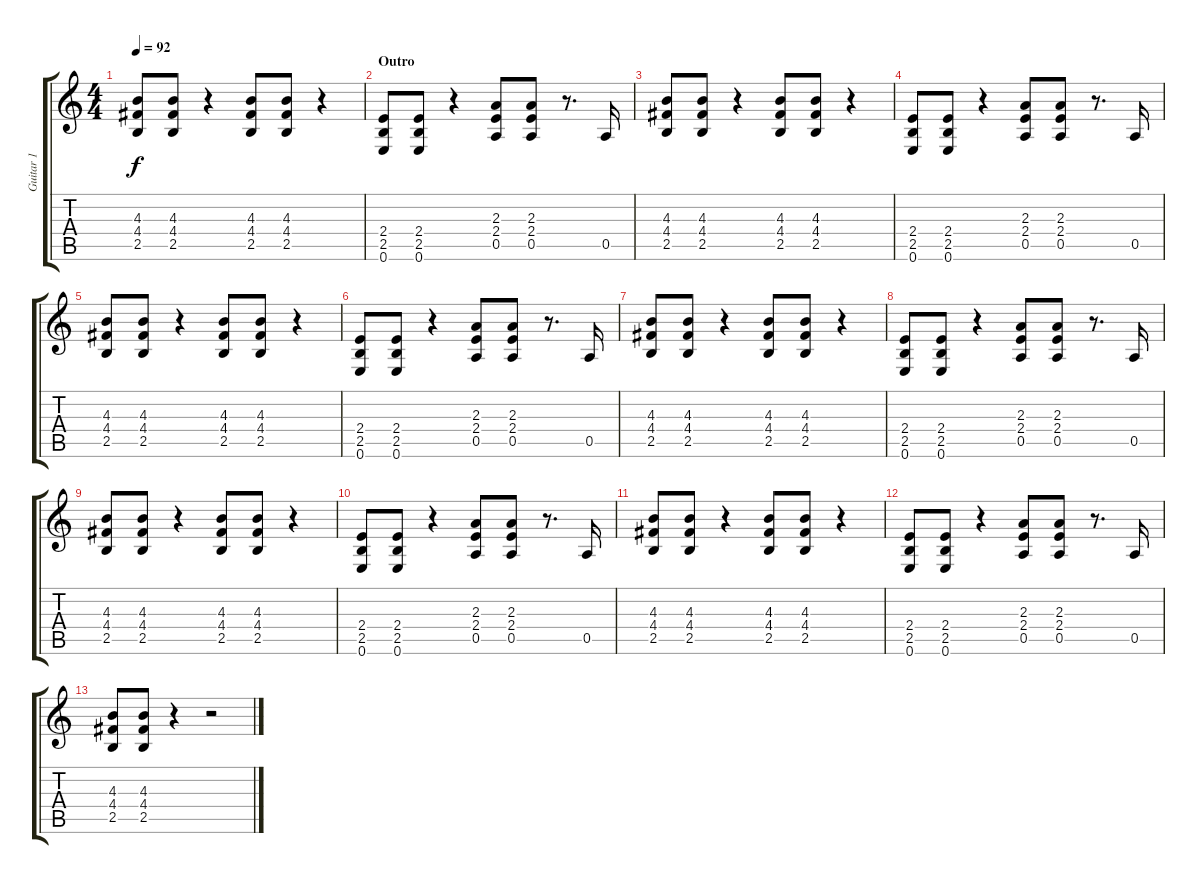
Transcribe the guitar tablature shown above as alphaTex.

\track ("Guitar 1" "Guitar 1") {instrument distortionguitar}
\staff {score tabs}
\tuning (E4 B3 G3 D3 A2 E2) {hide}
\ts (4 4)
\tempo 92
\clef g2
\ks c
(4.3 4.4 2.5).8{dy f} (4.3 4.4 2.5).8 r.4 (4.3 4.4 2.5).8 (4.3 4.4 2.5).8 r.4 |
\section ("" "Outro")
(2.4 2.5 0.6).8 (2.4 2.5 0.6).8 r.4 (2.3 2.4 0.5).8 (2.3 2.4 0.5).8 r.8{d} 0.5.16 |
(4.3 4.4 2.5).8 (4.3 4.4 2.5).8 r.4 (4.3 4.4 2.5).8 (4.3 4.4 2.5).8 r.4 |
(2.4 2.5 0.6).8 (2.4 2.5 0.6).8 r.4 (2.3 2.4 0.5).8 (2.3 2.4 0.5).8 r.8{d} 0.5.16 |
(4.3 4.4 2.5).8 (4.3 4.4 2.5).8 r.4 (4.3 4.4 2.5).8 (4.3 4.4 2.5).8 r.4 |
(2.4 2.5 0.6).8 (2.4 2.5 0.6).8 r.4 (2.3 2.4 0.5).8 (2.3 2.4 0.5).8 r.8{d} 0.5.16 |
(4.3 4.4 2.5).8 (4.3 4.4 2.5).8 r.4 (4.3 4.4 2.5).8 (4.3 4.4 2.5).8 r.4 |
(2.4 2.5 0.6).8 (2.4 2.5 0.6).8 r.4 (2.3 2.4 0.5).8 (2.3 2.4 0.5).8 r.8{d} 0.5.16 |
(4.3 4.4 2.5).8 (4.3 4.4 2.5).8 r.4 (4.3 4.4 2.5).8 (4.3 4.4 2.5).8 r.4 |
(2.4 2.5 0.6).8 (2.4 2.5 0.6).8 r.4 (2.3 2.4 0.5).8 (2.3 2.4 0.5).8 r.8{d} 0.5.16 |
(4.3 4.4 2.5).8 (4.3 4.4 2.5).8 r.4 (4.3 4.4 2.5).8 (4.3 4.4 2.5).8 r.4 |
(2.4 2.5 0.6).8 (2.4 2.5 0.6).8 r.4 (2.3 2.4 0.5).8 (2.3 2.4 0.5).8 r.8{d} 0.5.16 |
(4.3 4.4 2.5).8 (4.3 4.4 2.5).8 r.4 r.2
